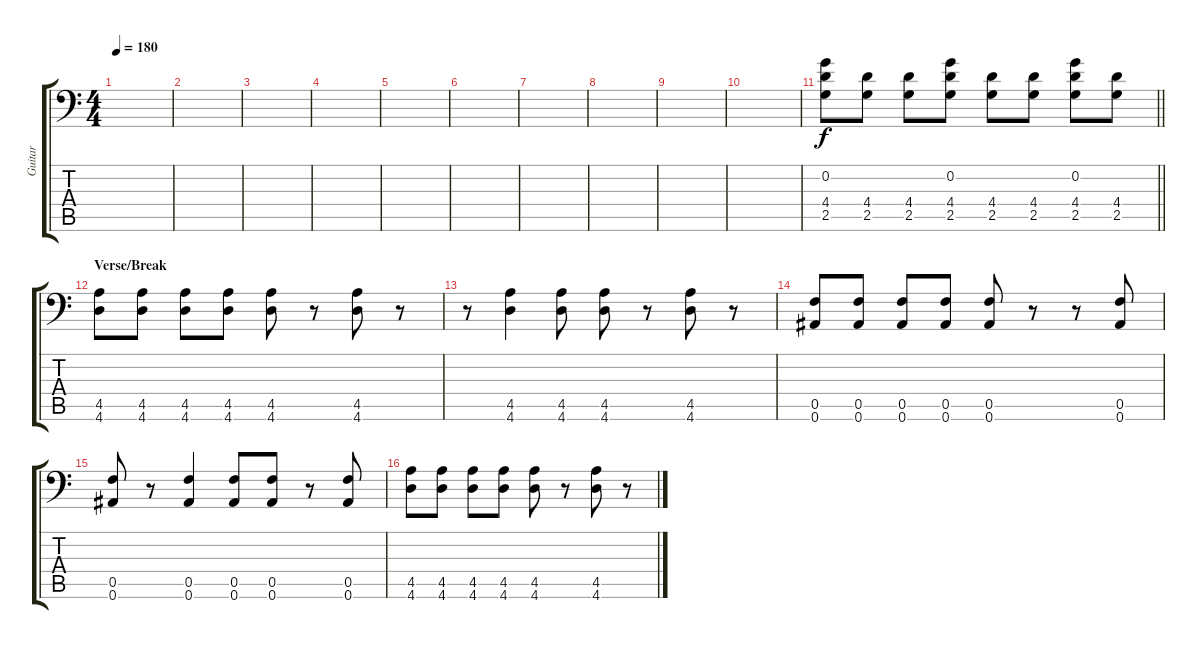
\track ("Guitar" "Guitar") {instrument distortionguitar}
\staff {score tabs}
\tuning (C4 G3 Eb3 Bb2 F2 Bb1) {hide}
\ts (4 4)
\tempo 180
\clef f4
\ks c
|
|
|
|
|
|
|
|
|
|
\barLineRight lightlight
(0.2 4.4 2.5).8 (4.4 2.5).8 (4.4 2.5).8 (0.2 4.4 2.5).8 (4.4 2.5).8 (4.4 2.5).8 (0.2 4.4 2.5).8 (4.4 2.5).8 |
\section ("" "Verse/Break")
(4.5 4.6).8 (4.5 4.6).8 (4.5 4.6).8 (4.5 4.6).8 (4.5 4.6).8 r.8 (4.5 4.6).8 r.8 |
r.8 (4.5 4.6).4 (4.5 4.6).8 (4.5 4.6).8 r.8 (4.5 4.6).8 r.8 |
(0.5 0.6).8 (0.5 0.6).8 (0.5 0.6).8 (0.5 0.6).8 (0.5 0.6).8 r.8 r.8 (0.5 0.6).8 |
(0.5 0.6).8 r.8 (0.5 0.6).4 (0.5 0.6).8 (0.5 0.6).8 r.8 (0.5 0.6).8 |
(4.5 4.6).8 (4.5 4.6).8 (4.5 4.6).8 (4.5 4.6).8 (4.5 4.6).8 r.8 (4.5 4.6).8 r.8
